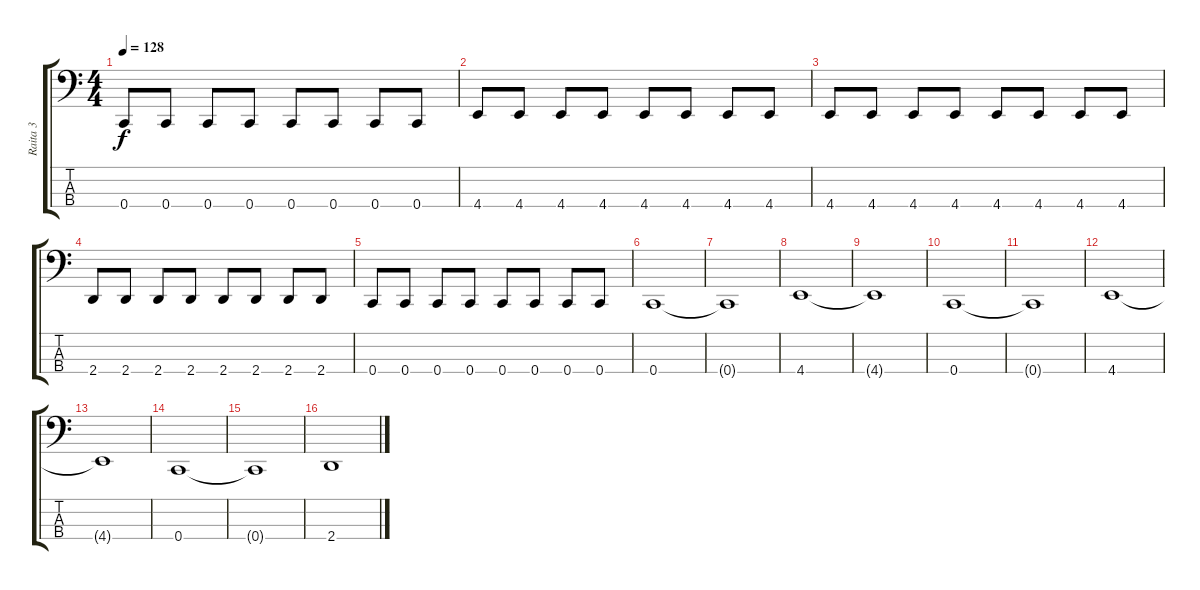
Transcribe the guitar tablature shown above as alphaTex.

\track ("Raita 3" "Raita 3") {instrument electricbassfinger}
\staff {score tabs}
\tuning (Eb2 Bb1 F1 C1) {hide}
\ts (4 4)
\tempo 128
\clef f4
\ks c
0.4.8{dy f} 0.4.8 0.4.8 0.4.8 0.4.8 0.4.8 0.4.8 0.4.8 |
4.4.8 4.4.8 4.4.8 4.4.8 4.4.8 4.4.8 4.4.8 4.4.8 |
4.4.8 4.4.8 4.4.8 4.4.8 4.4.8 4.4.8 4.4.8 4.4.8 |
2.4.8 2.4.8 2.4.8 2.4.8 2.4.8 2.4.8 2.4.8 2.4.8 |
0.4.8 0.4.8 0.4.8 0.4.8 0.4.8 0.4.8 0.4.8 0.4.8 |
0.4.1 |
0.4{t}.1 |
4.4.1 |
4.4{t}.1 |
0.4.1 |
0.4{t}.1 |
4.4.1 |
4.4{t}.1 |
0.4.1 |
0.4{t}.1 |
2.4.1
